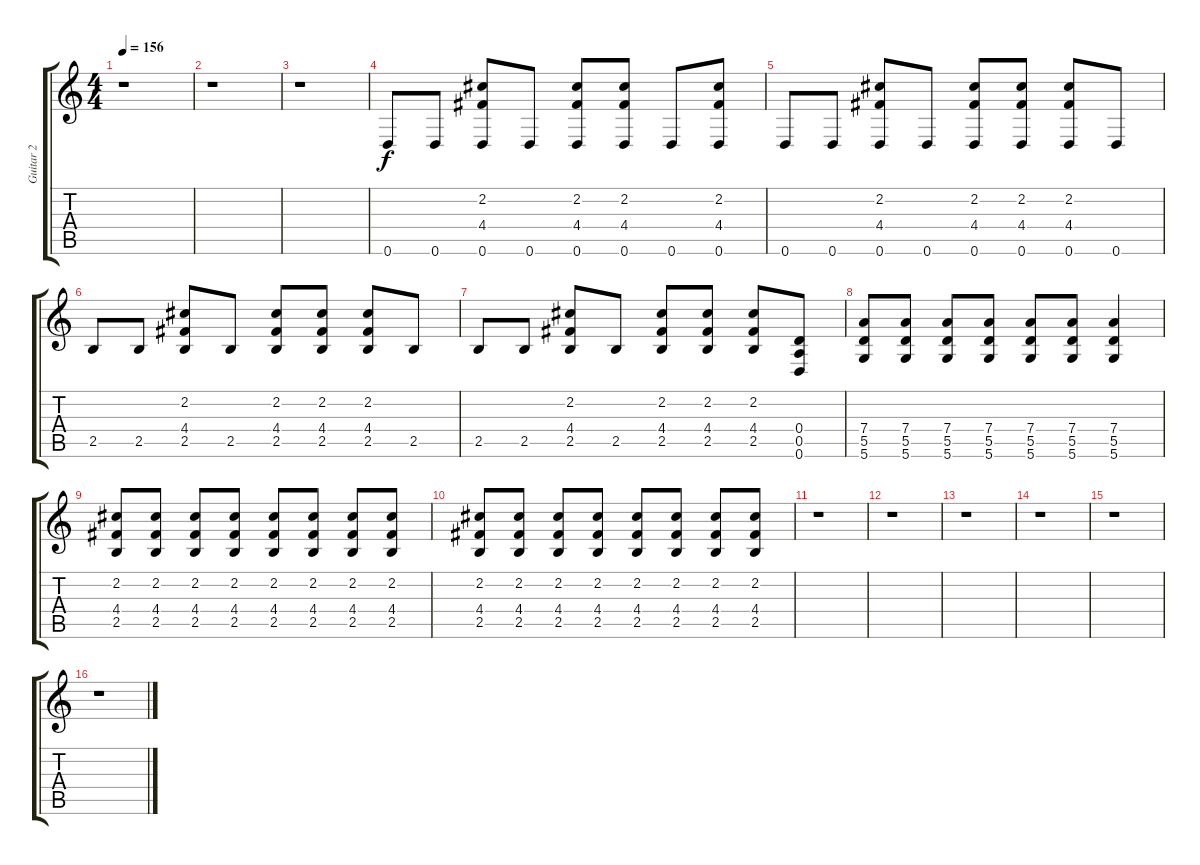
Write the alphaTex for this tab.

\track ("Guitar 2" "Guitar 2") {instrument distortionguitar}
\staff {score tabs}
\tuning (E4 B3 G3 D3 A2 D2) {hide}
\ts (4 4)
\tempo 156
\clef g2
\ks c
r.1{dy f} |
r.1 |
r.1 |
0.6.8 0.6.8 (2.2 4.4 0.6).8 0.6.8 (2.2 4.4 0.6).8 (2.2 4.4 0.6).8 0.6.8 (2.2 4.4 0.6).8 |
0.6.8 0.6.8 (2.2 4.4 0.6).8 0.6.8 (2.2 4.4 0.6).8 (2.2 4.4 0.6).8 (2.2 4.4 0.6).8 0.6.8 |
2.5.8 2.5.8 (2.2 4.4 2.5).8 2.5.8 (2.2 4.4 2.5).8 (2.2 4.4 2.5).8 (2.2 4.4 2.5).8 2.5.8 |
2.5.8 2.5.8 (2.2 4.4 2.5).8 2.5.8 (2.2 4.4 2.5).8 (2.2 4.4 2.5).8 (2.2 4.4 2.5).8 (0.4 0.5 0.6).8 |
(7.4 5.5 5.6).8 (7.4 5.5 5.6).8 (7.4 5.5 5.6).8 (7.4 5.5 5.6).8 (7.4 5.5 5.6).8 (7.4 5.5 5.6).8 (7.4 5.5 5.6).4 |
(2.2 4.4 2.5).8 (2.2 4.4 2.5).8 (2.2 4.4 2.5).8 (2.2 4.4 2.5).8 (2.2 4.4 2.5).8 (2.2 4.4 2.5).8 (2.2 4.4 2.5).8 (2.2 4.4 2.5).8 |
(2.2 4.4 2.5).8 (2.2 4.4 2.5).8 (2.2 4.4 2.5).8 (2.2 4.4 2.5).8 (2.2 4.4 2.5).8 (2.2 4.4 2.5).8 (2.2 4.4 2.5).8 (2.2 4.4 2.5).8 |
r.1 |
r.1 |
r.1 |
r.1 |
r.1 |
r.1
